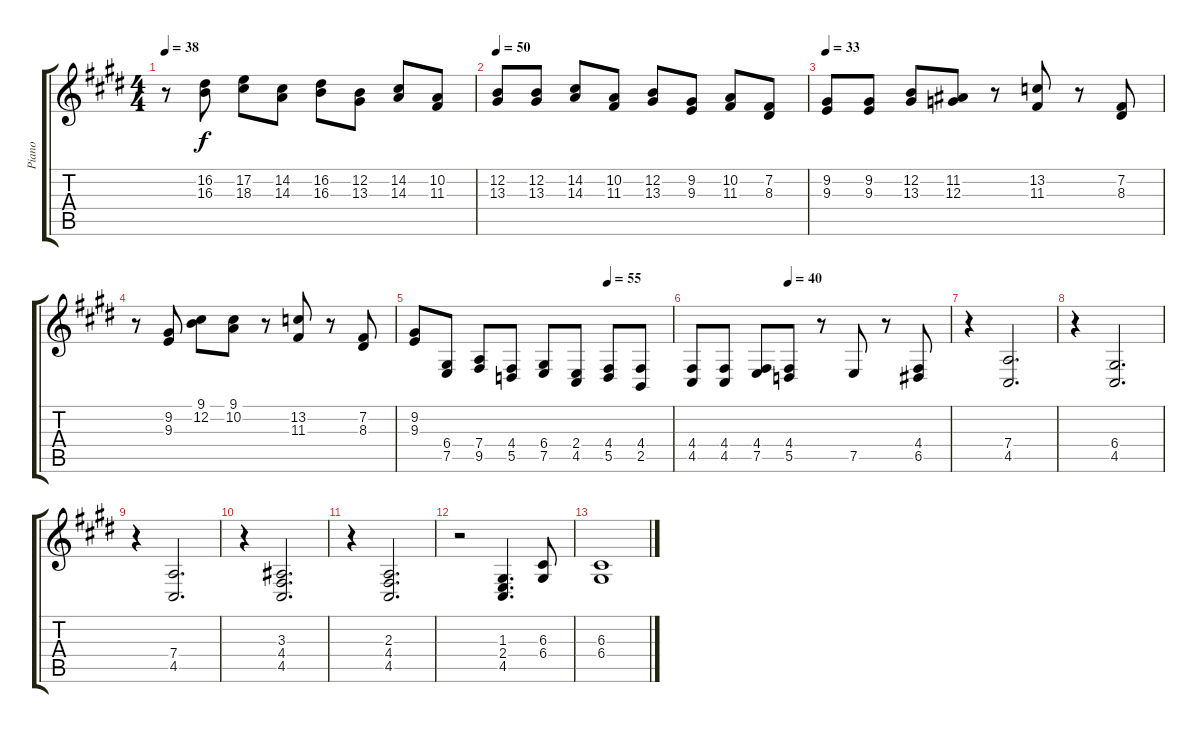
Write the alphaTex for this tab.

\track ("Piano" "Piano") {instrument acousticgrandpiano}
\staff {score tabs}
\tuning (E4 B3 G3 D3 A2 E2) {hide}
\ts (4 4)
\tempo 38
\clef g2
\ks e
r.8{dy f} (16.2 16.3).8 (17.2 18.3).8 (14.2 14.3).8 (16.2 16.3).8 (12.2 13.3).8 (14.2 14.3).8 (10.2 11.3).8 |
\tempo 50
(12.2 13.3).8 (12.2 13.3).8 (14.2 14.3).8 (10.2 11.3).8 (12.2 13.3).8 (9.2 9.3).8 (10.2 11.3).8 (7.2 8.3).8 |
\tempo 33
(9.2 9.3).8 (9.2 9.3).8 (12.2 13.3).8 (11.2 12.3).8 r.8 (13.2 11.3).8 r.8 (7.2 8.3).8 |
r.8 (9.2 9.3).8 (9.1 12.2).8 (9.1 10.2).8 r.8 (13.2 11.3).8 r.8 (7.2 8.3).8 |
\tempo (55 0.75)
(9.2 9.3).8 (6.4 7.5).8 (7.4 9.5).8 (4.4 5.5).8 (6.4 7.5).8 (2.4 4.5).8 (4.4 5.5).8 (4.4 2.5).8 |
\tempo (40 0.375)
(4.4 4.5).8 (4.4 4.5).8 (4.4 7.5).8 (4.4 5.5).8 r.8 7.5.8 r.8 (4.4 6.5).8 |
r.4 (7.4 4.5).2{d} |
r.4 (6.4 4.5).2{d} |
r.4 (7.4 4.5).2{d} |
r.4 (3.3 4.4 4.5).2{d} |
r.4 (2.3 4.4 4.5).2{d} |
r.2 (1.3 2.4 4.5).4{d} (6.3 6.4).8 |
(6.3 6.4).1
